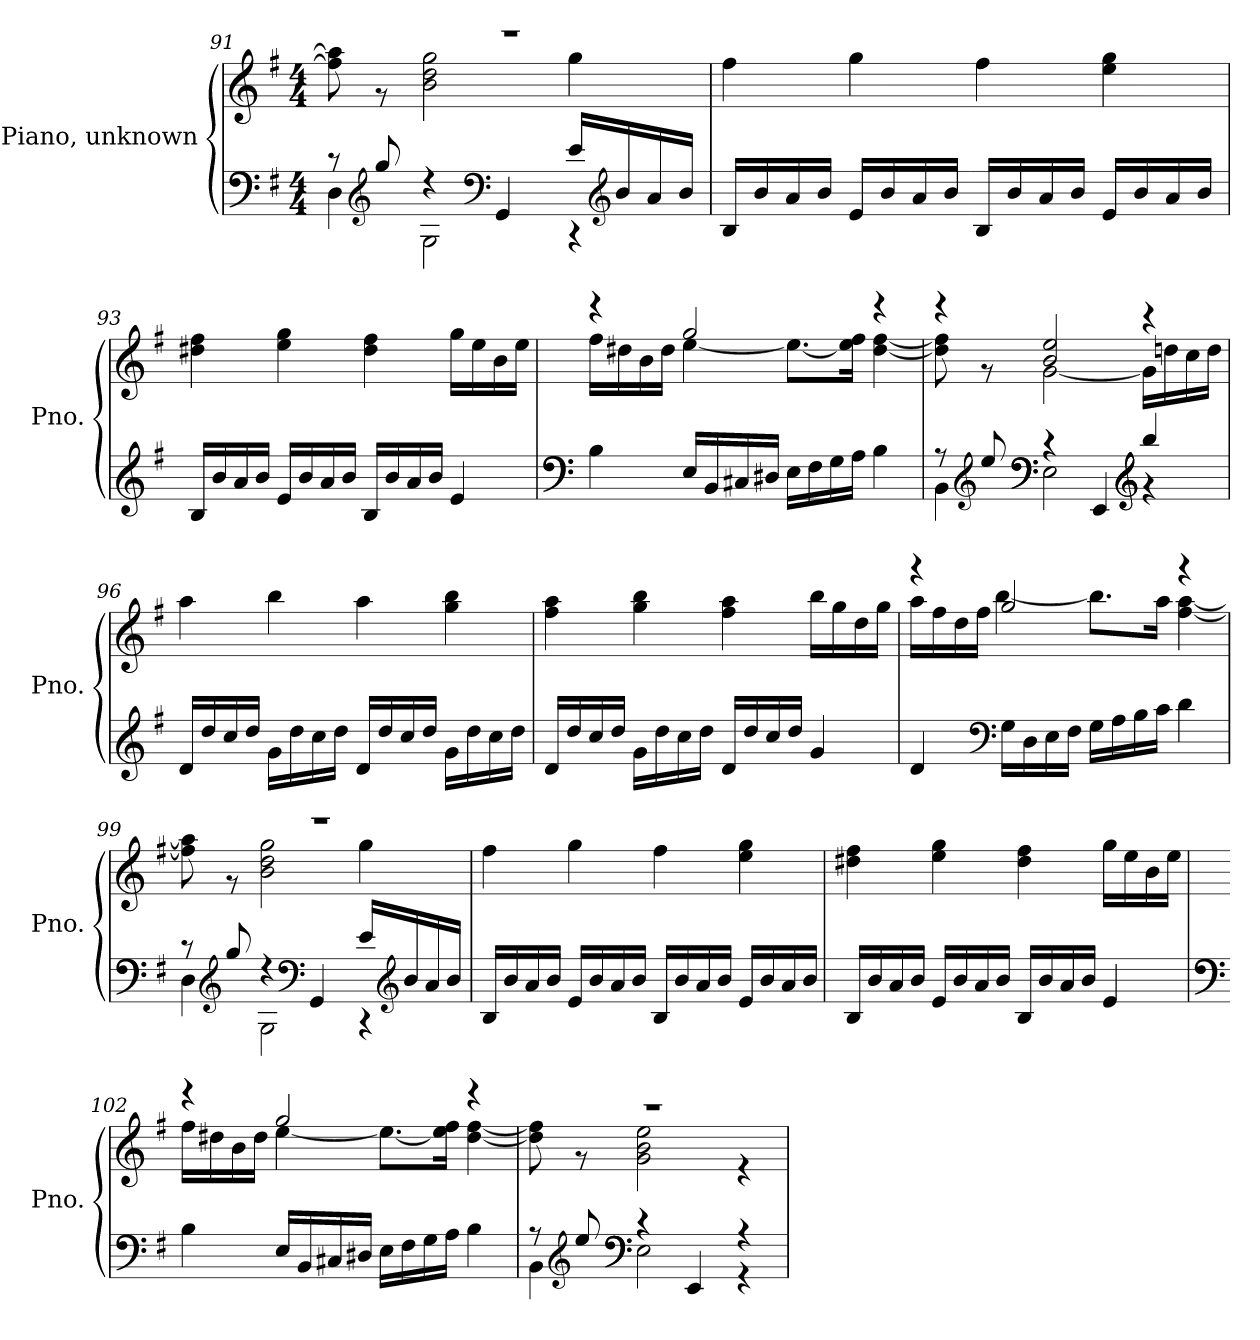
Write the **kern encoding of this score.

**kern	**kern
*part1	*part1
*staff2	*staff1
*I"Piano, unknown	*
*I'Pno.	*
*clefF4	*clefG2
*k[f#]	*k[f#]
*M4/4	*M4/4
=91	=91
*^	*^
8r	4D\	1r	8ff#\] 8aa\]
*clefG2	*	*	*
8gg/	.	.	8r
4r	2G\	.	2b\ 2dd\ 2gg\
*clefF4	*	*	*
4GG/	.	.	.
16e/LL	4r	.	4gg\
*clefG2	*	*	*
16b/	.	.	.
16a/	.	.	.
16b/JJ	.	.	.
*v	*v	*	*
*	*v	*v
!!LO:LB:g=z
=92	=92
16B/LL	4ff#\
16b/	.
16a/	.
16b/JJ	.
16e/LL	4gg\
16b/	.
16a/	.
16b/JJ	.
16B/LL	4ff#\
16b/	.
16a/	.
16b/JJ	.
16e/LL	4ee\ 4gg\
16b/	.
16a/	.
16b/JJ	.
=93	=93
16B/LL	4dd#X\ 4ff#\
16b/	.
16a/	.
16b/JJ	.
16e/LL	4ee\ 4gg\
16b/	.
16a/	.
16b/JJ	.
16B/LL	4dd#\ 4ff#\
16b/	.
16a/	.
16b/JJ	.
4e/	16gg\LL
.	16ee\
.	16b\
.	16ee\JJ
!!LO:PB:g=z
=94	=94
*clefF4	*
*	*^
4B\	4r	16ff#\LL
.	.	16dd#X\
.	.	16b\
.	.	16dd#\JJ
16E/LL	2gg/	[4ee\
16BB/	.	.
16C#X/	.	.
16D#X/JJ	.	.
16E\LL	.	8.ee\L_
16F#\	.	.
16G\	.	.
16A\JJ	.	16ee\] 16ff#\Jk
4B\	4r	[4dd#\ [4ff#\
=95	=95	=95
*^	*	*
8r	4BB\	4r	8dd#\] 8ff#\]
*clefG2	*	*	*
8ee/	.	.	8r
*clefF4	*	*	*
4r	2E\	2b/ 2ee/	[2g\
4EE/	.	.	.
*clefG2	*	*	*
4bb/	4r	4r	16g\LL]
.	.	.	16ddn\
.	.	.	16cc\
.	.	.	16dd\JJ
*v	*v	*	*
*	*v	*v
!!LO:LB:g=z
=96	=96
16d/LL	4aa\
16dd/	.
16cc/	.
16dd/JJ	.
16g\LL	4bb\
16dd\	.
16cc\	.
16dd\JJ	.
16d/LL	4aa\
16dd/	.
16cc/	.
16dd/JJ	.
16g\LL	4gg\ 4bb\
16dd\	.
16cc\	.
16dd\JJ	.
=97	=97
16d/LL	4ff#\ 4aa\
16dd/	.
16cc/	.
16dd/JJ	.
16g\LL	4gg\ 4bb\
16dd\	.
16cc\	.
16dd\JJ	.
16d/LL	4ff#\ 4aa\
16dd/	.
16cc/	.
16dd/JJ	.
4g/	16bb\LL
.	16gg\
.	16dd\
.	16gg\JJ
=98	=98
*	*^
4d/	4r	16aa\LL
.	.	16ff#\
.	.	16dd\
.	.	16ff#\JJ
*clefF4	*	*
16G\LL	2gg/	[4bb\
16D\	.	.
16E\	.	.
16F#\JJ	.	.
16G\LL	.	8.bb\L]
16A\	.	.
16B\	.	.
16c\JJ	.	16aa\Jk
4d\	4r	[4ff#\ [4aa\
!!LO:LB:g=z	!!
=99	=99	=99
*^	*	*
8r	4D\	1r	8ff#\] 8aa\]
*clefG2	*	*	*
8gg/	.	.	8r
4r	2G\	.	2b\ 2dd\ 2gg\
*clefF4	*	*	*
4GG/	.	.	.
16e/LL	4r	.	4gg\
*clefG2	*	*	*
16b/	.	.	.
16a/	.	.	.
16b/JJ	.	.	.
*v	*v	*	*
*	*v	*v
=100	=100
16B/LL	4ff#\
16b/	.
16a/	.
16b/JJ	.
16e/LL	4gg\
16b/	.
16a/	.
16b/JJ	.
16B/LL	4ff#\
16b/	.
16a/	.
16b/JJ	.
16e/LL	4ee\ 4gg\
16b/	.
16a/	.
16b/JJ	.
=101	=101
16B/LL	4dd#X\ 4ff#\
16b/	.
16a/	.
16b/JJ	.
16e/LL	4ee\ 4gg\
16b/	.
16a/	.
16b/JJ	.
16B/LL	4dd#\ 4ff#\
16b/	.
16a/	.
16b/JJ	.
4e/	16gg\LL
.	16ee\
.	16b\
.	16ee\JJ
!!LO:LB:g=z
=102	=102
*clefF4	*
*	*^
4B\	4r	16ff#\LL
.	.	16dd#X\
.	.	16b\
.	.	16dd#\JJ
16E/LL	2gg/	[4ee\
16BB/	.	.
16C#X/	.	.
16D#X/JJ	.	.
16E\LL	.	8.ee\L_
16F#\	.	.
16G\	.	.
16A\JJ	.	16ee\] 16ff#\Jk
4B\	4r	[4dd#\ [4ff#\
=103	=103	=103
*^	*	*
8r	4BB\	1r	8dd#\] 8ff#\]
*clefG2	*	*	*
8ee/	.	.	8r
*clefF4	*	*	*
4r	2E\	.	2g\ 2b\ 2ee\
4EE/	.	.	.
4r	4r	.	4r
*v	*v	*	*
*	*v	*v
=	=
*-	*-
